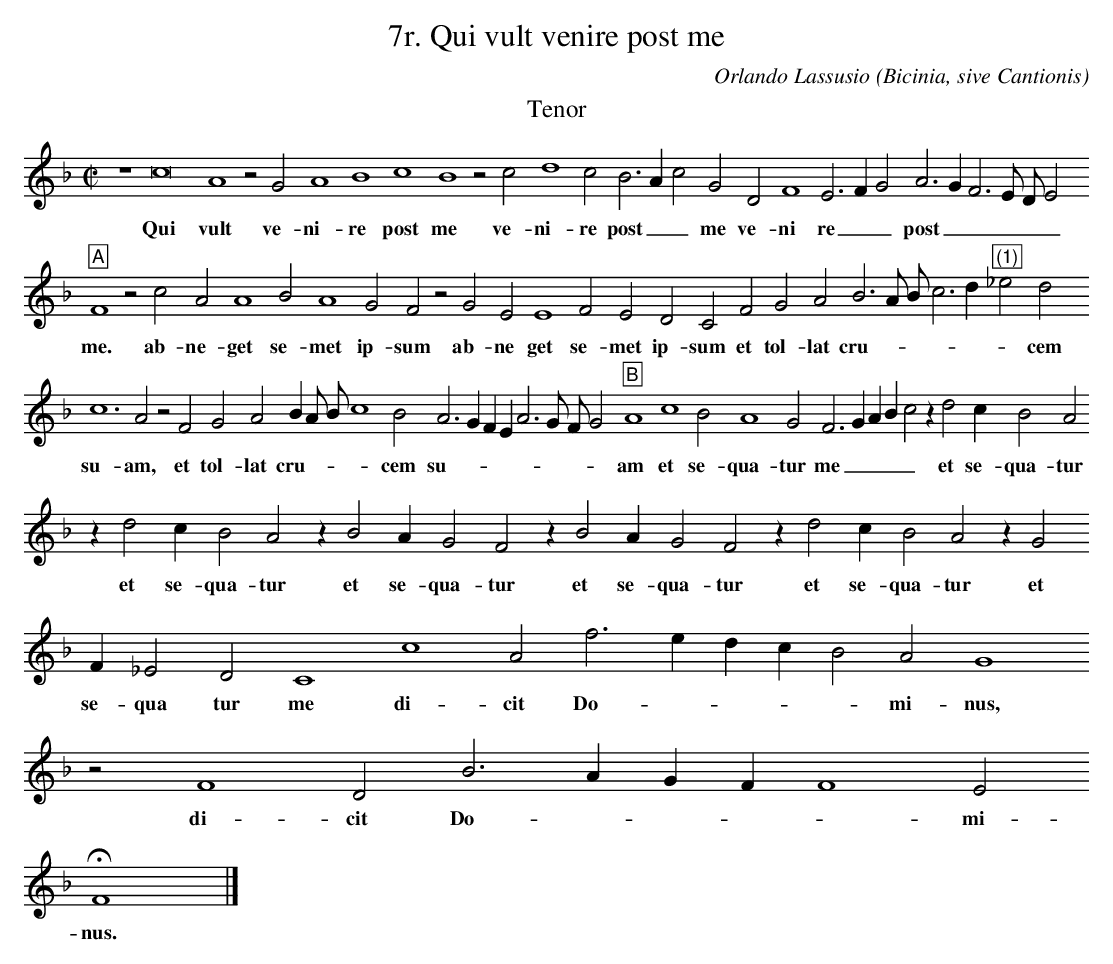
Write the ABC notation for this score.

X:1
T:7r. Qui vult venire post me
C:Orlando Lassusio
O: Bicinia, sive Cantionis
M:C|
L:1/4
K:F -8va
T:Tenor
z4 c8 A4 z2 G2 A4 B4 c4 B4 z2 c2 d4 c2 B3 A c2 G2 D2 F4 E3 F G2 A3 G F3 E/ D/ E2
w:Qui vult ve- ni- re post me ve- ni- re post _ _ me ve- ni re _ _ post _ _ _ _ _
"A"F4 z2 c2 A2 A4 B2 A4 G2 F2 z2 G2 E2 E4 F2 E2 D2 C2 F2 G2 A2 B3 A/ B/ c3 d "(1)"_e2  d2
w:me.  ab- ne- get se- met ip- sum ab- ne get se- met ip- sum et tol- lat cru- - - - - - cem
c6 A2 z2 F2 G2 A2 B A/ B/ c4 B2 A3 G F E A3 G/ F/ G2 "B"A4 c4 B2 A4 G2 F3 G A B c2 z d2 c B2 A2
w:su- am, et tol- lat cru- - - - cem su- - - - - - - - am et se- qua- tur me _ _ _ _ et se- qua- tur
z d2 c B2 A2 z B2 A G2 F2 z B2 A G2 F2 z d2 c B2 A2 z G2 F _E2 D2 C4 c4 A2 f3 e d c B2 A2 G4
w:et se- qua- tur et se- qua- tur et se- qua- tur et se- qua- tur et se- qua tur me di- cit Do- - - - - mi- nus,
z2 F4 D2 B3 A G F F4 E2
w:di- cit Do- - - - - mi-
HF4 |]
w:nus. *
